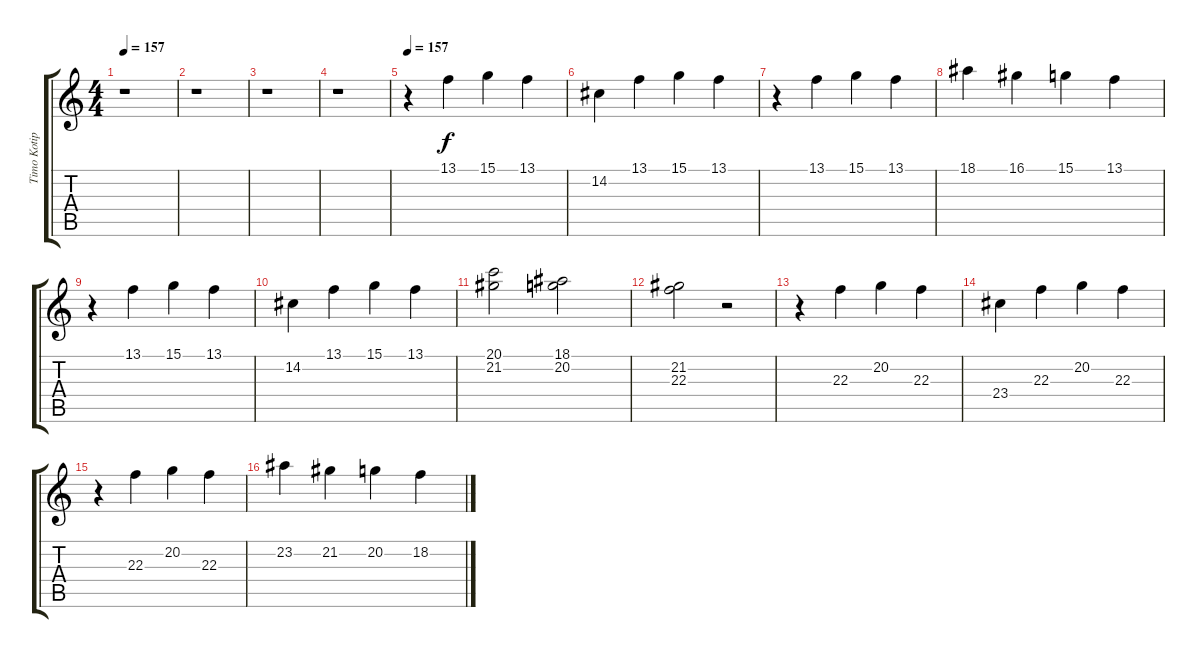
\track ("Timo Kotipelto" "Timo Kotip") {instrument lead3calliope}
\staff {score tabs}
\tuning (E4 B3 G3 D3 A2 E2) {hide}
\ts (4 4)
\tempo 157
\clef g2
\ks c
r.1{dy f} |
r.1 |
r.1 |
r.1 |
\tempo 157
r.4 13.1.4 15.1.4 13.1.4 |
14.2.4 13.1.4 15.1.4 13.1.4 |
r.4 13.1.4 15.1.4 13.1.4 |
18.1.4 16.1.4 15.1.4 13.1.4 |
r.4 13.1.4 15.1.4 13.1.4 |
14.2.4 13.1.4 15.1.4 13.1.4 |
(20.1 21.2).2 (18.1 20.2).2 |
(21.2 22.3).2 r.2 |
r.4 22.3.4 20.2.4 22.3.4 |
23.4.4 22.3.4 20.2.4 22.3.4 |
r.4 22.3.4 20.2.4 22.3.4 |
23.2.4 21.2.4 20.2.4 18.2.4
